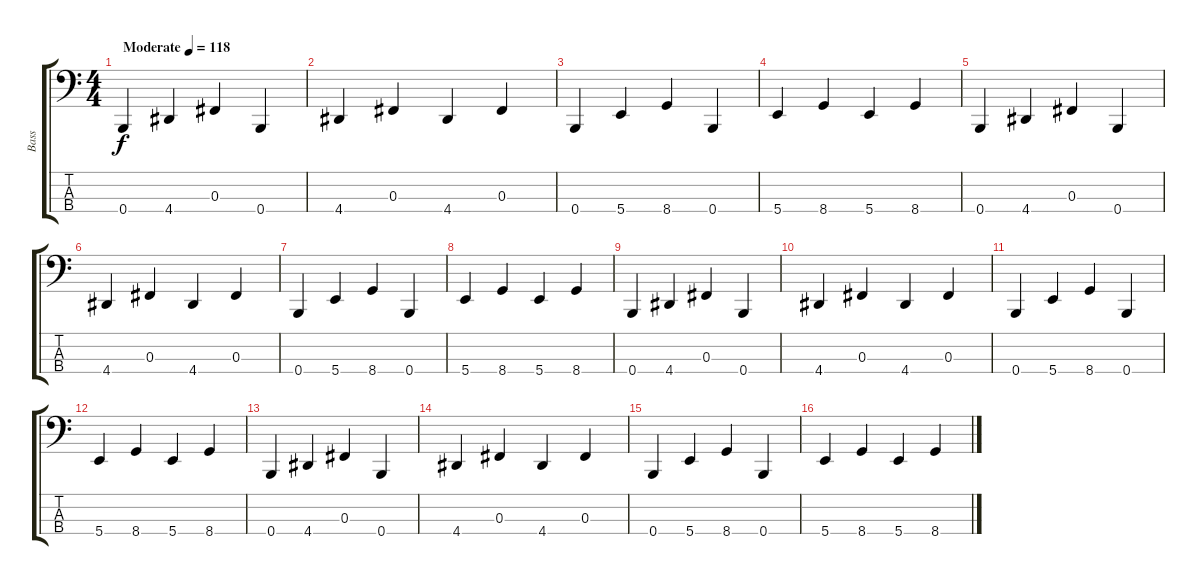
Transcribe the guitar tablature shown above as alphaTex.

\track ("Bass" "Bass") {instrument electricbassfinger}
\staff {score tabs}
\tuning (E2 B1 Gb1 B0) {hide}
\ts (4 4)
\tempo (118 "Moderate")
\clef f4
\ks c
0.4.4{dy f instrument electricbassfinger} 4.4.4 0.3.4 0.4.4 |
4.4.4 0.3.4 4.4.4 0.3.4 |
0.4.4 5.4.4 8.4.4 0.4.4 |
5.4.4 8.4.4 5.4.4 8.4.4 |
0.4.4 4.4.4 0.3.4 0.4.4 |
4.4.4 0.3.4 4.4.4 0.3.4 |
0.4.4 5.4.4 8.4.4 0.4.4 |
5.4.4 8.4.4 5.4.4 8.4.4 |
0.4.4 4.4.4 0.3.4 0.4.4 |
4.4.4 0.3.4 4.4.4 0.3.4 |
0.4.4 5.4.4 8.4.4 0.4.4 |
5.4.4 8.4.4 5.4.4 8.4.4 |
0.4.4 4.4.4 0.3.4 0.4.4 |
4.4.4 0.3.4 4.4.4 0.3.4 |
0.4.4 5.4.4 8.4.4 0.4.4 |
5.4.4 8.4.4 5.4.4 8.4.4
